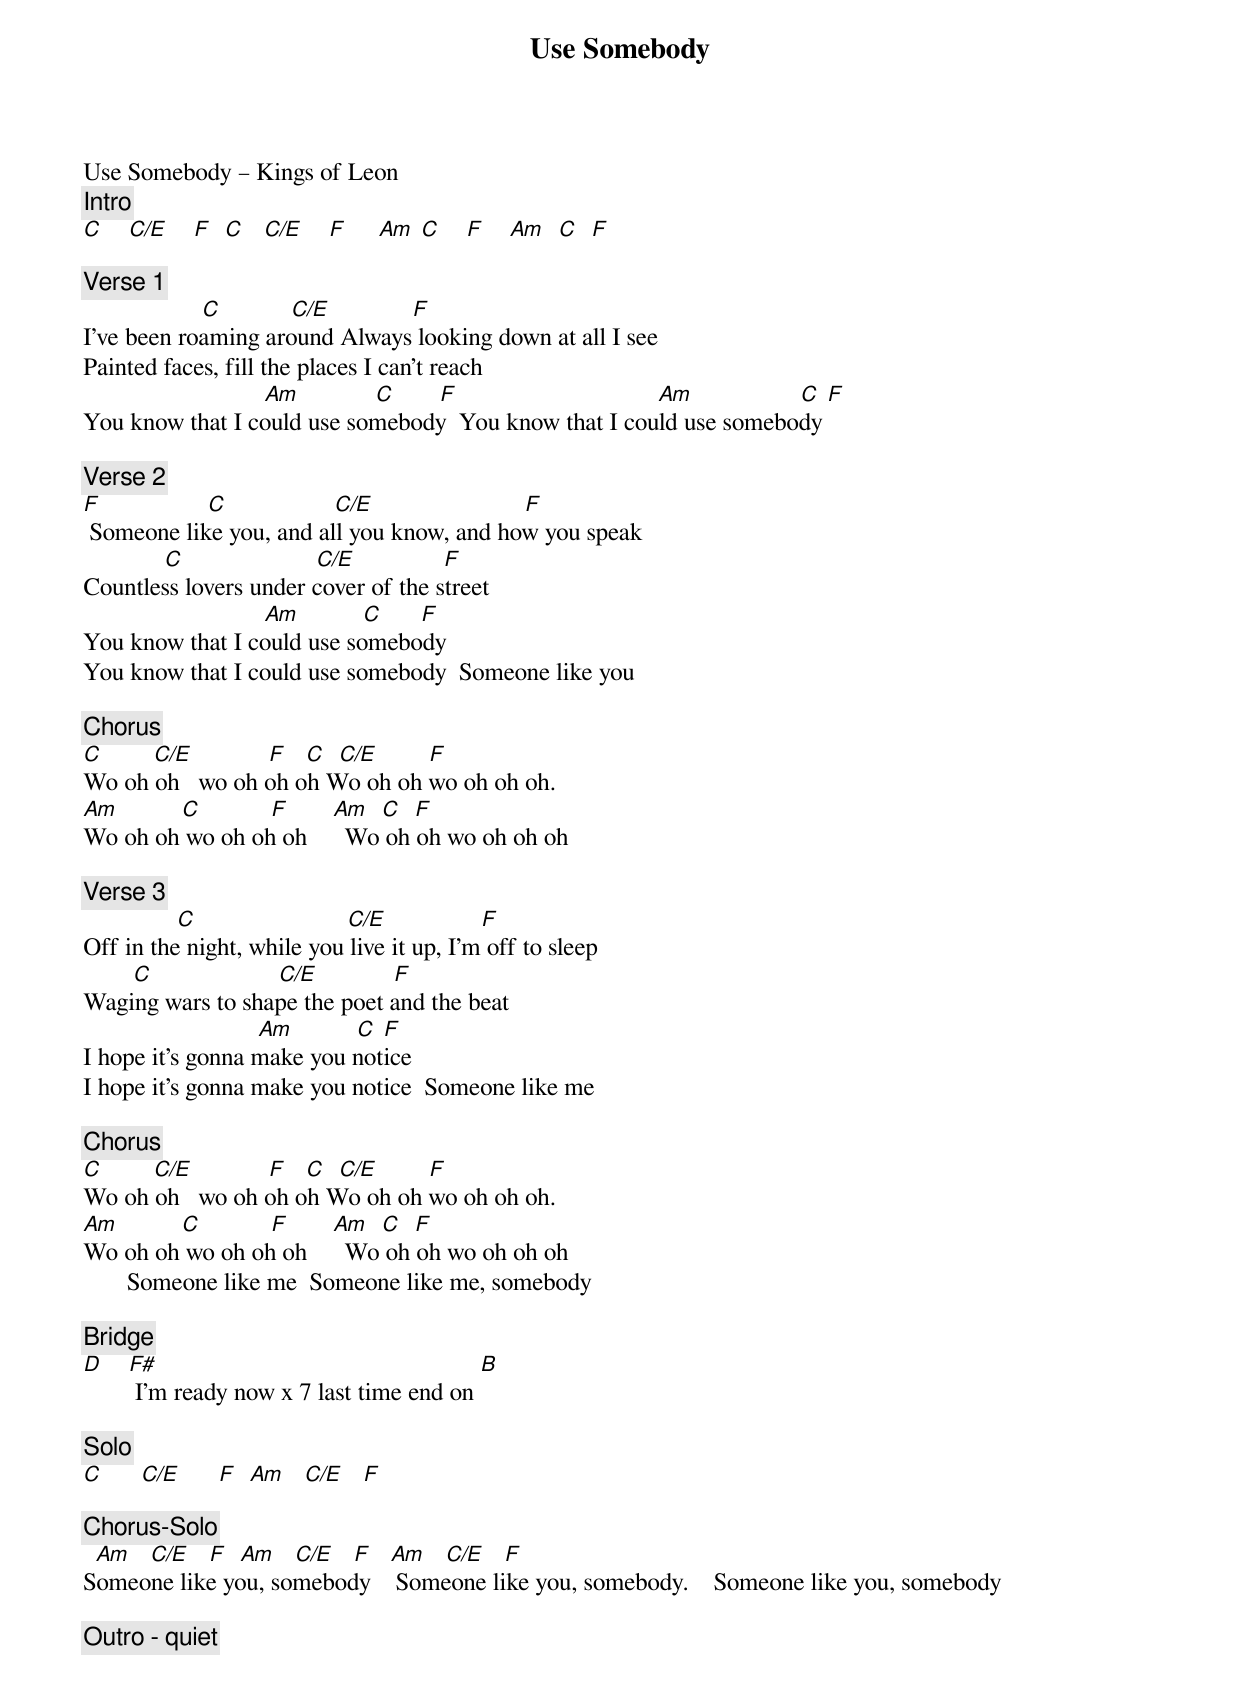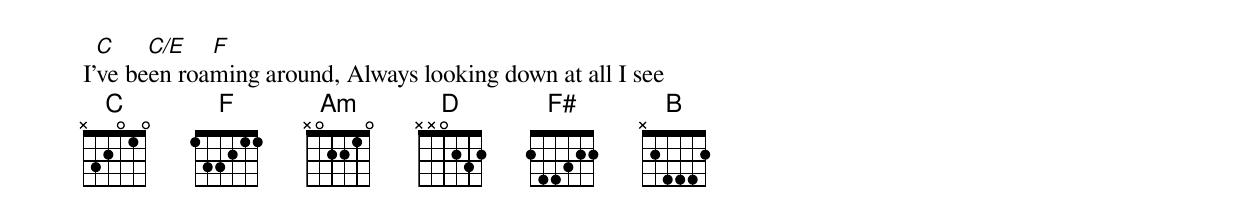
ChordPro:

{title: Use Somebody}
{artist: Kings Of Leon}
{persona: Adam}
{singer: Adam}
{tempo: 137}
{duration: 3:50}
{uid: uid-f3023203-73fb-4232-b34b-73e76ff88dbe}
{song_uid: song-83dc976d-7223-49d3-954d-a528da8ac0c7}



Use Somebody – Kings of Leon
{comment: Intro}
[C]    [C/E]    [F] 	[C]   [C/E]    [F]     [Am] [C]	   [F]    [Am]  [C]  [F]

{comment: Verse 1}
                			[C] 		        [C/E]            	[F]
I've been roaming around Always looking down at all I see
Painted faces, fill the places I can't reach
                      	     	[Am]            [C]       [F]                      	       		[Am]           	     [C]	[F]
You know that I could use somebody	 You know that I could use somebody

{comment: Verse 2}
[F]               		[C]                	[C/E]                	       [F]
 Someone like you, and all you know, and how you speak
           		[C]            	        [C/E]             	[F]
Countless lovers under cover of the street
                      	     	[Am]          [C]      [F]
You know that I could use somebody
You know that I could use somebody 	Someone like you

{comment: Chorus}
[C]	       [C/E] 	          [F] 		[C] 	[C/E]	       [F]
Wo oh oh   wo oh oh oh	Wo oh oh wo oh oh oh.
[Am] 	        [C] 	         [F]     		[Am] 	[C] 	[F]
Wo oh oh wo oh oh oh     	Wo oh oh wo oh oh oh

{comment: Verse 3}
             		[C]                       	[C/E]              	[F]
Off in the night, while you live it up, I'm off to sleep
        [C]                  		[C/E]          		[F]
Waging wars to shape the poet and the beat
                      	     [Am]          [C]	[F]
I hope it's gonna make you notice
I hope it's gonna make you notice	 Someone like me

{comment: Chorus}
[C]	       [C/E] 	          [F] 		[C] 	[C/E]	       [F]
Wo oh oh   wo oh oh oh	Wo oh oh wo oh oh oh.
[Am] 	        [C] 	         [F]     		[Am] 	[C] 	[F]
Wo oh oh wo oh oh oh     	Wo oh oh wo oh oh oh
     		Someone like me		Someone like me, somebody

{comment: Bridge}
[D]    [F#]	I’m ready now x 7	last time end on [B]

{comment: Solo}
[C]      [C/E]      [F] 	[Am]   [C/E]   [F]

{comment: Chorus-Solo}
		[Am]   [C/E]   [F]		[Am]   [C/E]   [F]			[Am]   [C/E]   [F]
Someone like you, somebody    Someone like you, somebody.    Someone like you, somebody

{comment: Outro - quiet}
		[C]  			[C/E]   	[F]
I've been roaming around,	Always looking down at all I see
